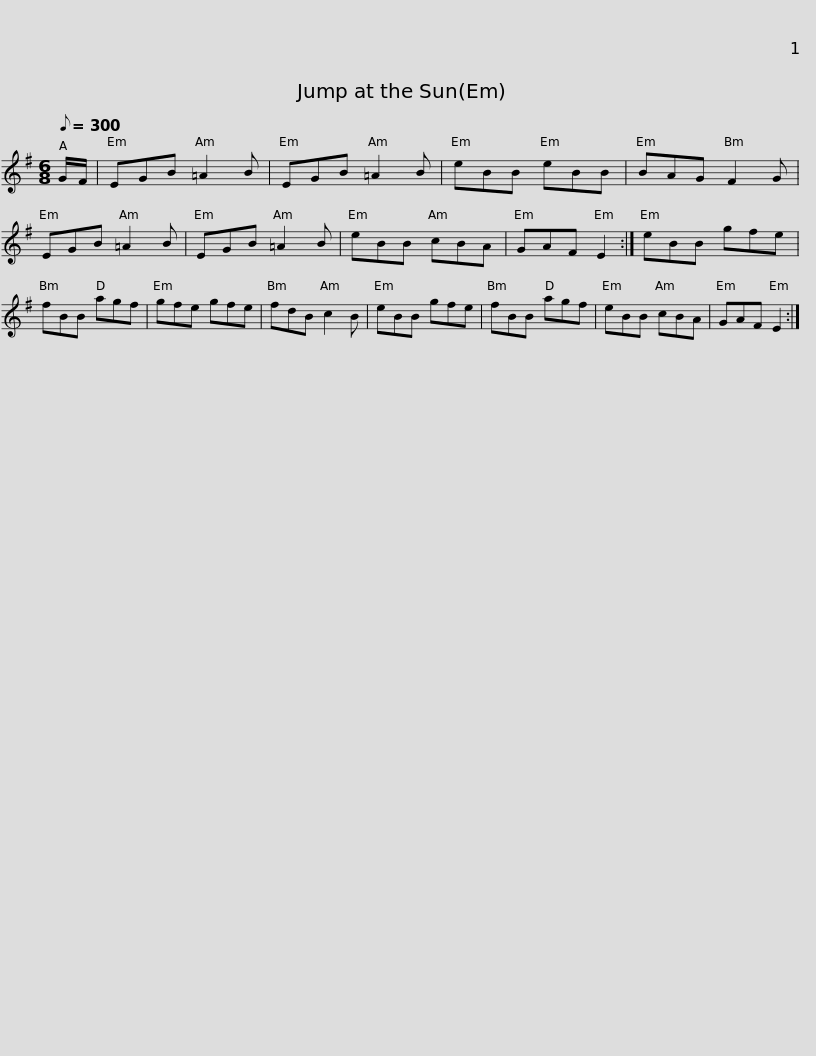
X:1
L:1/8
Q:1/8=300
M:6/8
I:linebreak $
K:Emin
V:1 treble
V:1
 G/F/ | EGB =A2 B | EGB =A2 B | eBB eBB | BAG F2 G | %5
 EGB =A2 B | EGB =A2 B | eBB cBA |$ GAF E2 :| eBB gfe | %10
 fBB agf | gfe gfe | fdB c2 B | eBB gfe | fBB agf |$ %15
 eBB cBA | GAF E2 :| %17
